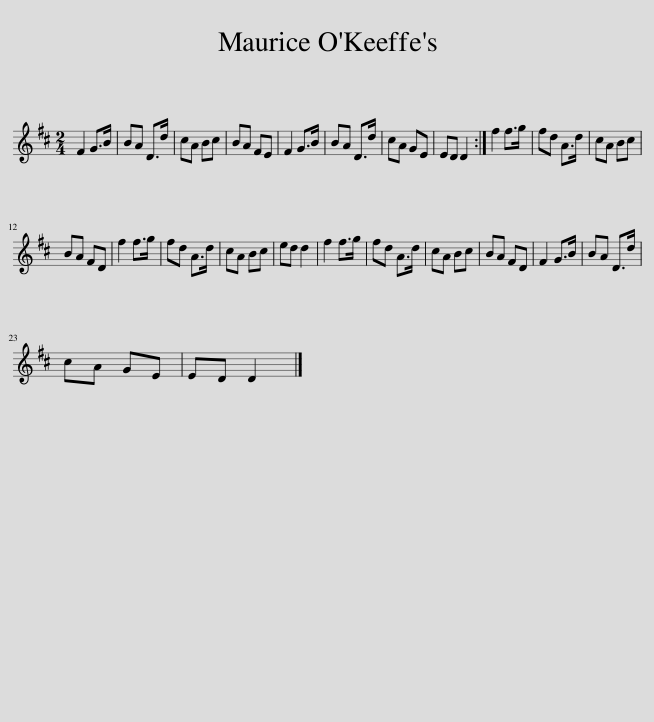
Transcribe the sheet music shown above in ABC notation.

X:1
L:1/8
M:2/4
I:linebreak $
K:D
V:1 treble
V:1
 F2 G>B | BA D>d | cA Bc | BA FE | F2 G>B | %5
 BA D>d | cA GE | ED D2 :| f2 f>g | fd A>d | %10
 cA Bc |$ BA FD | f2 f>g | fd A>d | cA Bc | %15
 ed d2 | f2 f>g | fd A>d | cA Bc | BA FD | %20
 F2 G>B | BA D>d |$ cA GE | ED D2 |] %24
